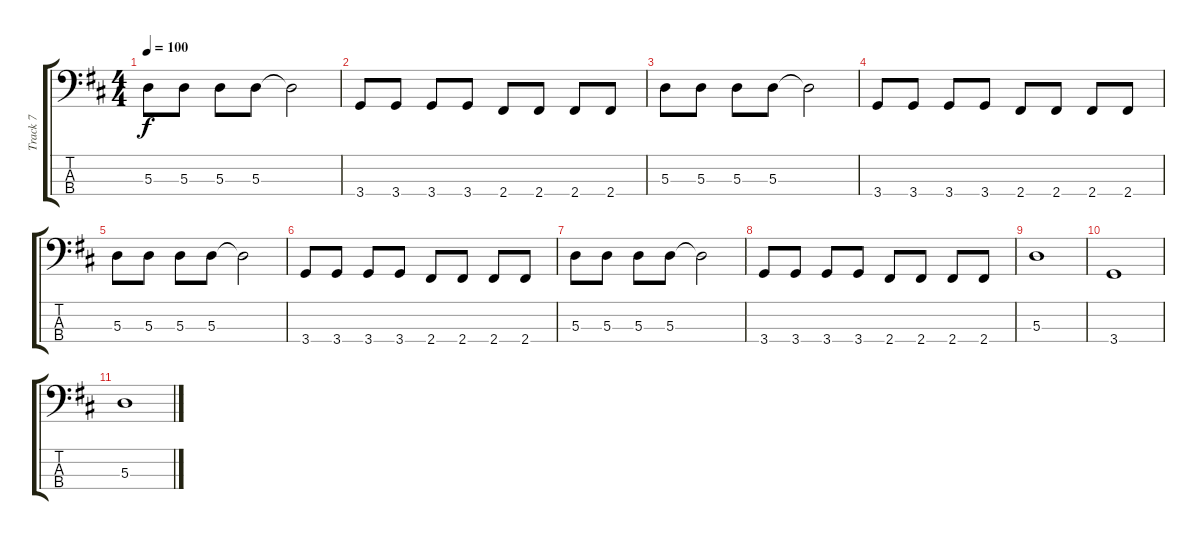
\track ("Track 7" "Track 7") {instrument electricbasspick}
\staff {score tabs}
\tuning (G2 D2 A1 E1) {hide}
\ts (4 4)
\tempo 100
\clef f4
\ks d
5.3.8{dy f} 5.3.8 5.3.8 5.3.8 5.3{t}.2 |
3.4.8 3.4.8 3.4.8 3.4.8 2.4.8 2.4.8 2.4.8 2.4.8 |
5.3.8 5.3.8 5.3.8 5.3.8 5.3{t}.2 |
3.4.8 3.4.8 3.4.8 3.4.8 2.4.8 2.4.8 2.4.8 2.4.8 |
5.3.8 5.3.8 5.3.8 5.3.8 5.3{t}.2 |
3.4.8 3.4.8 3.4.8 3.4.8 2.4.8 2.4.8 2.4.8 2.4.8 |
5.3.8 5.3.8 5.3.8 5.3.8 5.3{t}.2 |
3.4.8 3.4.8 3.4.8 3.4.8 2.4.8 2.4.8 2.4.8 2.4.8 |
5.3.1 |
3.4.1 |
5.3.1
